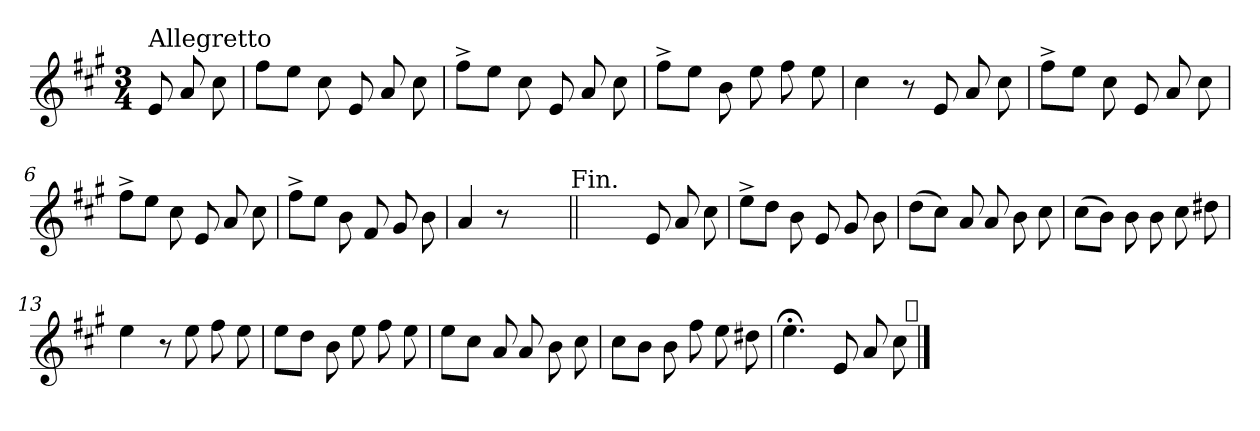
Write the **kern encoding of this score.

**kern
*part1
*staff1
*clefG2
*k[f#c#g#]
*A:
*M3/4
=
!LO:TX:a:t=Allegretto
8e/
8a/
8cc#\
=1
8ff#\L
8ee\J
8cc#\
8e/
8a/
8cc#\
=2
8ff#^>\L
8ee\J
8cc#\
8e/
8a/
8cc#\
=3
8ff#^>\L
8ee\J
8b\
8ee\
8ff#\
8ee\
=4
4cc#\
8r
8e/
8a/
8cc#\
!!LO:LB:g=z
=5
8ff#^>\L
8ee\J
8cc#\
8e/
8a/
8cc#\
=6
8ff#^>\L
8ee\J
8cc#\
8e/
8a/
8cc#\
=7
8ff#^>\L
8ee\J
8b\
8f#/
8g#/
8b\
=8
4a/
8r
4.ryy
!LO:TX:a:t=Fin.
=9||
4ryy
8ryy
8e/
8a/
8cc#\
=10
8ee^>\L
8dd\J
8b\
8e/
8g#/
8b\
!!LO:LB:g=z
=11
(>8dd\L
8cc#\J)
8a/
8a/
8b\
8cc#\
=12
(>8cc#\L
8b\J)
8b\
8b\
8cc#\
8dd#X\
=13
4ee\
8r
8ee\
8ff#\
8ee\
=14
8ee\L
8dd\J
8b\
8ee\
8ff#\
8ee\
=15
8ee\L
8cc#\J
8a/
8a/
8b\
8cc#\
=16
8cc#\L
8b\J
8b\
8ff#\
8ee\
8dd#X\
!!LO:LB:g=z
=17
4.ee;<\
8e/
8a/
8cc#\
!LO:TX:a:t=𝄋
==
*-
